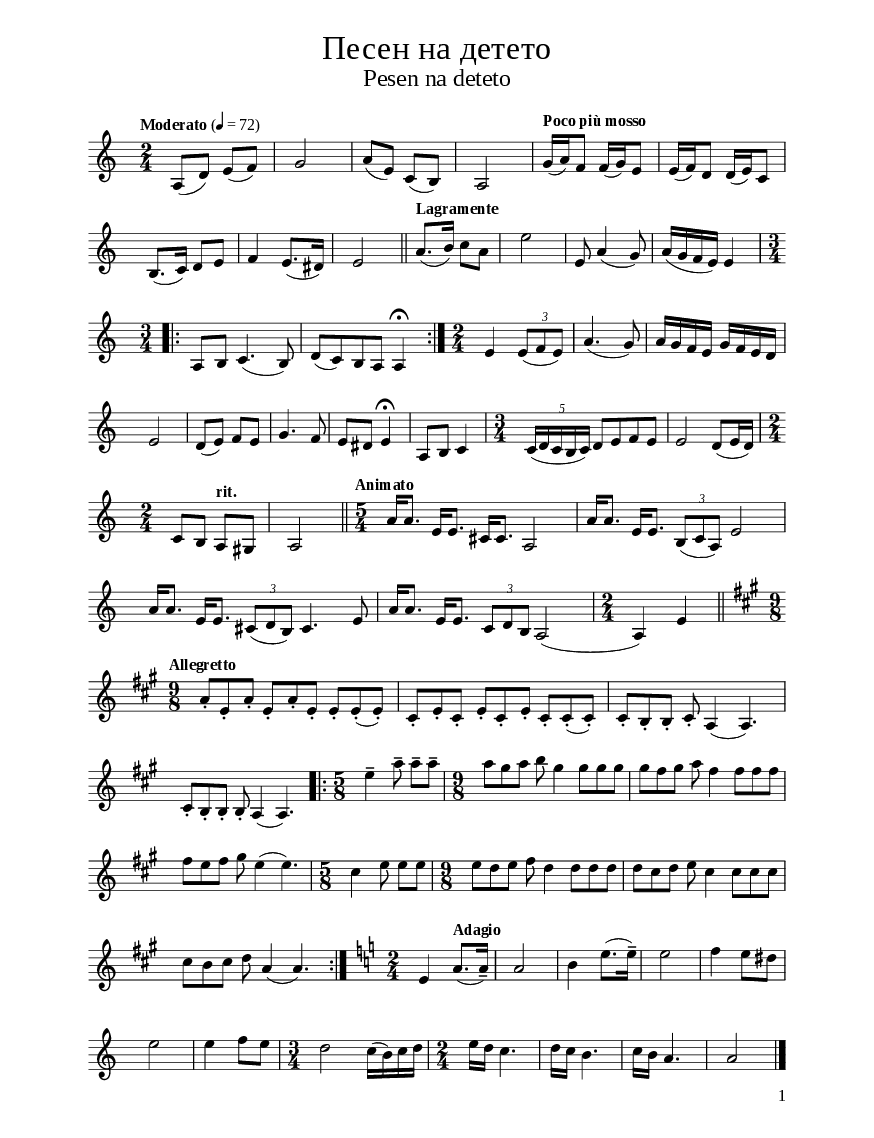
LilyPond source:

\version "2.22.1"

% include paper part and global functions
\include "include/globals.ily"
\bookpart {
  \paper {
    % the system system spacing is custom here so do not include bookpart-paper.ily
    print-all-headers = ##t
    print-page-number = ##t
    print-first-page-number = ##t

    % put page numbers on the bottom
    oddHeaderMarkup = \markup ""
    evenHeaderMarkup = \markup ""
    oddFooterMarkup = \markup
    \fill-line {
      ""
      \on-the-fly #print-page-number-check-first \fromproperty #'page:page-number-string
    }
    evenFooterMarkup = \markup
    \fill-line {
      \on-the-fly #print-page-number-check-first \fromproperty #'page:page-number-string
      ""
    }

    left-margin = 1.5\cm
    right-margin = 1.5\cm
    top-margin = 1.6\cm
    bottom-margin = 1.2\cm
    ragged-bottom = ##t % do not spread the staves to fill the whole vertical space

    % change distance between staves
    system-system-spacing =
    #'((basic-distance . 9)
       (minimum-distance . 6)
       (padding . 1)
       (stretchability . 9))
  }

  \header {
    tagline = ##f
  }

  \score {
    \include "include/score-layout.ily"

    \new Voice \absolute {
      \clef treble
      \key a \minor
      \time 2/4
      \tempoFunc "Moderato" 4 "72"
      a8 ( d'8 ) e'8 ( f'8 ) | % 2
      g'2 | % 3
      a'8 ( e'8 ) c'8 ( b8 ) | % 4
      a2 | % 5
      \tempo "Poco più mosso"
      g'16
      ( a'16 ) f'8 f'16 ( g'16 )
      e'8 | % 6
      e'16 ( f'16 ) d'8 d'16 ( e'16 ) c'8 \break | % 7
      b8. ( c'16 ) d'8 e'8 | % 8
      f'4 e'8. ( dis'16 ) | % 9

      e'2 \bar "||"
      \tempo "Lagramente"
      a'8.  ( b'16 ) c''8 a'8 | % 11
      e''2 | % 12
      e'8 a'4 ( g'8 ) | % 13
      a'16 ( g'16 f'16 e'16 ) e'4 \break | % 14
      \time 3/4  \repeat volta 2 {
        a8 b8 c'4. ( b8 ) | % 15
        d'8 ( c'8 ) b8 a8 a4 \fermata
      }
      | % 16

      \time 2/4  e'4 \once \override TupletBracket #'stencil = ##f
      \times 2/3  {
        e'8( f'8 e'8 )
      }
      | % 17
      a'4. ( g'8 ) | % 18
      a'16 g'16 f'16 e'16 g'16 f'16 e'16 d'16 \break | % 19
      e'2 |
      d'8 ( e'8 ) f'8 e'8 | % 21
      g'4. f'8 | % 22
      e'8 dis'8 e'4 \fermata | % 23
      a8 b8 c'4 | % 24
      \time 3/4  \once \override TupletBracket #'stencil = ##f
      \times 4/5  {
        c'16 ( d'16 c'16 b16 c'16)
      }
      d'8 e'8 f'8 e'8 | % 25
      e'2 d'8 ( e'16 d'16 ) \break | % 26
      \time 2/4  c'8 b8 a8^\markup{ \bold {rit.} } gis8 | % 27
      a2 \bar "||"
      \time 5/4  | % 28
      \tempo "Animato"
      a'16  a'8. e'16 e'8. cis'16 cis'8. a2 | % 29
      a'16 a'8. e'16 e'8. \once \override TupletBracket #'stencil = ##f
      \times 2/3  {
        b8 ( c'8 a8 )
      }
      e'2 \break |
      a'16 a'8. e'16 e'8. \once \override TupletBracket #'stencil = ##f
      \times 2/3  {
        cis'8 ( d'8 b8 )
      }
      cis'4. e'8 | % 31
      a'16 a'8. e'16 e'8. \once \override TupletBracket #'stencil = ##f
      \times 2/3  {
        c'8 d'8 b8
      }
      a2 ( | % 32
      \time 2/4  a4 ) e'4 \bar "||"
      \break | % 33
      \key a \major \time 9/8 | % 33
      \tempo "Allegretto"
      a'8  -. e'8 -. a'8 -. e'8 -. a'8 -. e'8
      -. e'8 -. e'8 ( -. e'8 ) -. | % 34
      cis'8 -. e'8 -. cis'8 -. e'8 -. cis'8 -. e'8 -. cis'8 -. cis'8 ( -.
      cis'8 ) -. | % 35
      cis'8 -. b8 -. b8 -. cis'8 -. a4 ( a4. ) \break | % 36
      cis'8 -. b8 -. b8 -. b8 -. a4 ( a4. ) | % 37
      \time 5/8  \repeat volta 2 {
        e''4 -- a''8 -- a''8 -- a''8 -- | % 38
        \time 9/8  a''8 gis''8 a''8 b''8 gis''4 gis''8 gis''8 gis''8 | % 39
        gis''8 fis''8 gis''8 a''8 fis''4 fis''8 fis''8 fis''8 \break |
        fis''8 e''8 fis''8 gis''8 e''4 ( e''4. ) | % 41
        \time 5/8  cis''4 e''8 e''8 e''8 | % 42
        \time 9/8  e''8 d''8 e''8 fis''8 d''4 d''8 d''8 d''8 | % 43
        d''8 cis''8 d''8 e''8 cis''4 cis''8 cis''8 cis''8 \break | % 44
        cis''8 b'8 cis''8 d''8 a'4 ( a'4. )
      }
      | % 45
      \key c \major \time 2/4 | % 45
      e'4 \tempo "Adagio"
      a'8. ( a'16 ) -- | % 46
      a'2 | % 47
      b'4 e''8. ( e''16 ) -- | % 48
      e''2 | % 49
      f''4 e''8 dis''8 \break |
      e''2 | % 51
      e''4 f''8 e''8 | % 52
      \time 3/4  d''2 c''16 ( b'16 ) c''16 d''16 | % 53
      \time 2/4  e''16 d''16 c''4. | % 54
      d''16 c''16 b'4. | % 55
      c''16 b'16 a'4. | % 56
      a'2 \bar "|."
    }

    \addlyrics {

    }

    \addlyrics {

    }
    \header {
      title = \titleFunc " Песен на детето " "Pesen na deteto"
    }

    \midi{}

  } % score
  %\markup \dc-two "D.C." "con repetitione"

  \pageBreak

  % include foreign translation(s) of the song
  %\include "lyrics_de/020_bratstvo_edinstvo_lyrics_de.ly"

} % bookpart
